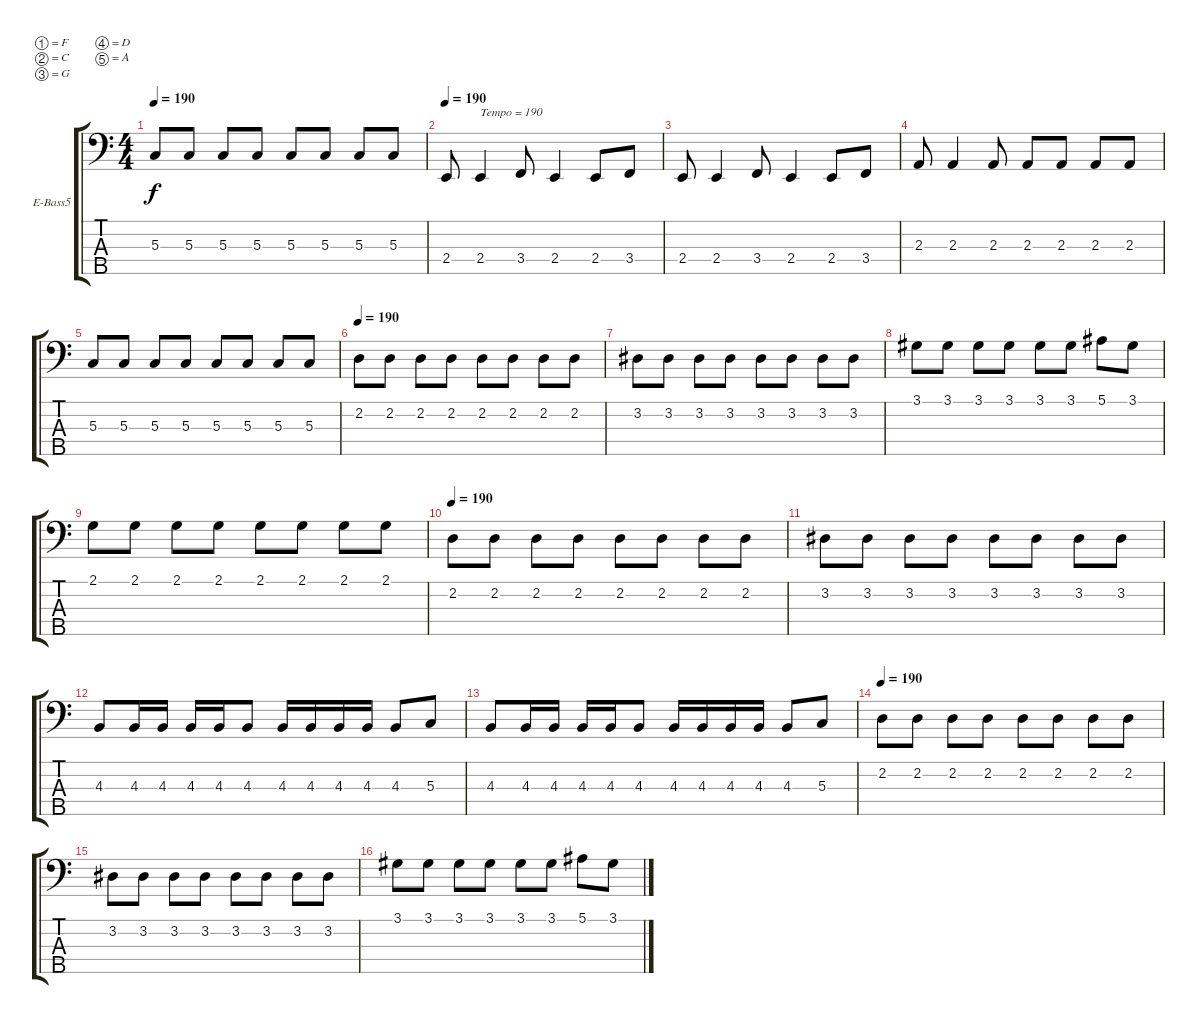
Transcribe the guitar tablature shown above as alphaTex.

\bracketExtendMode groupsimilarinstruments
\firstSystemTrackNameOrientation horizontal
\otherSystemsTrackNameOrientation horizontal
\track ("Dave - Bass" "E-Bass5") {instrument electricbassfinger}
\staff {score tabs}
\tuning (F2 C2 G1 D1 A0)
\ts (4 4)
\tempo 190
\clef f4
\ks c
5.3.8{dy f} 5.3.8 5.3.8 5.3.8 5.3.8 5.3.8 5.3.8 5.3.8 |
\tempo 190
2.4.8 2.4.4{txt "Tempo = 190"} 3.4.8 2.4.4 2.4.8 3.4.8 |
2.4.8 2.4.4 3.4.8 2.4.4 2.4.8 3.4.8 |
2.3.8 2.3.4 2.3.8 2.3.8 2.3.8 2.3.8 2.3.8 |
5.3.8 5.3.8 5.3.8 5.3.8 5.3.8 5.3.8 5.3.8 5.3.8 |
\tempo 190
2.2.8 2.2.8 2.2.8 2.2.8 2.2.8 2.2.8 2.2.8 2.2.8 |
3.2.8 3.2.8 3.2.8 3.2.8 3.2.8 3.2.8 3.2.8 3.2.8 |
3.1.8 3.1.8 3.1.8 3.1.8 3.1.8 3.1.8 5.1.8 3.1.8 |
2.1.8 2.1.8 2.1.8 2.1.8 2.1.8 2.1.8 2.1.8 2.1.8 |
\tempo 190
2.2.8 2.2.8 2.2.8 2.2.8 2.2.8 2.2.8 2.2.8 2.2.8 |
3.2.8 3.2.8 3.2.8 3.2.8 3.2.8 3.2.8 3.2.8 3.2.8 |
4.3.8 4.3.16 4.3.16 4.3.16 4.3.16 4.3.8 4.3.16 4.3.16 4.3.16 4.3.16 4.3.8 5.3.8 |
4.3.8 4.3.16 4.3.16 4.3.16 4.3.16 4.3.8 4.3.16 4.3.16 4.3.16 4.3.16 4.3.8 5.3.8 |
\tempo 190
2.2.8 2.2.8 2.2.8 2.2.8 2.2.8 2.2.8 2.2.8 2.2.8 |
3.2.8 3.2.8 3.2.8 3.2.8 3.2.8 3.2.8 3.2.8 3.2.8 |
3.1.8 3.1.8 3.1.8 3.1.8 3.1.8 3.1.8 5.1.8 3.1.8
